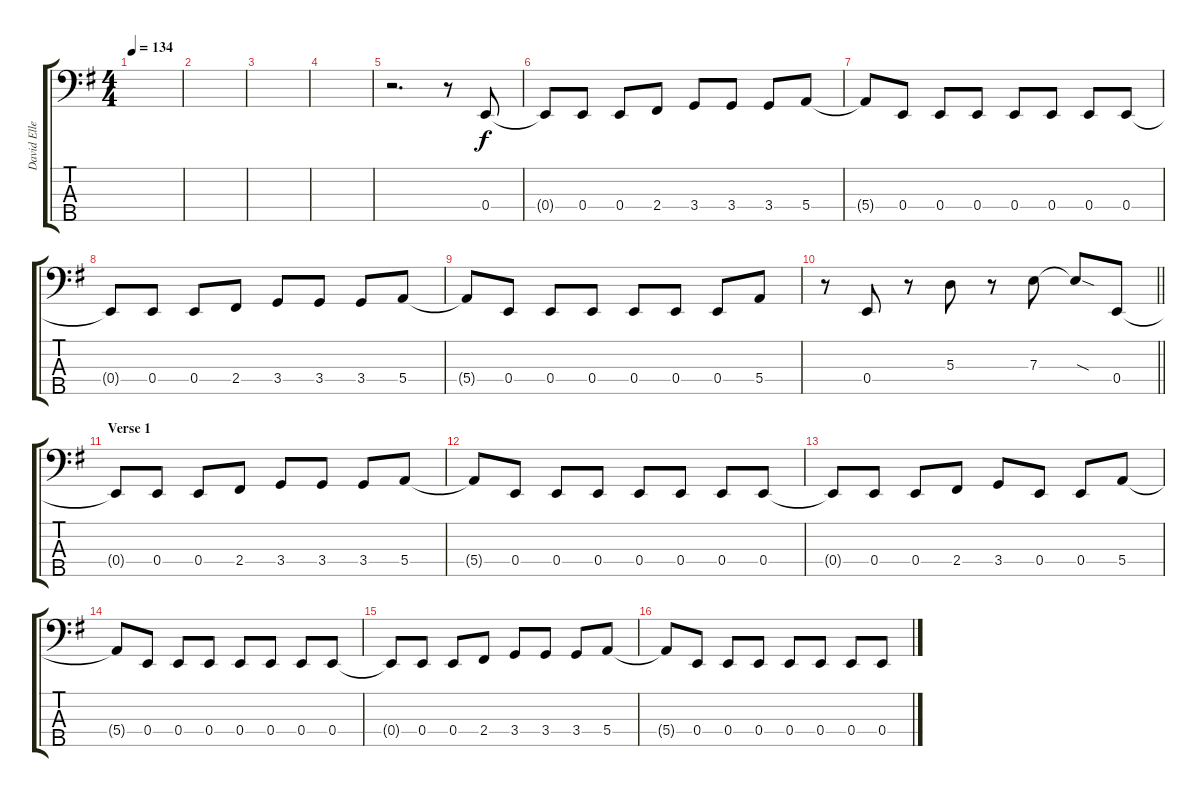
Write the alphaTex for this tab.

\track ("David Ellefson" "David Elle") {instrument electricbasspick}
\staff {score tabs}
\tuning (G2 D2 A1 E1 B0) {hide}
\ts (4 4)
\tempo 134
\clef f4
\ks eminor
|
|
|
|
r.2{d} r.8 0.4.8 |
0.4{t}.8 0.4.8 0.4.8 2.4.8 3.4.8 3.4.8 3.4.8 5.4.8 |
5.4{t}.8 0.4.8 0.4.8 0.4.8 0.4.8 0.4.8 0.4.8 0.4.8 |
0.4{t}.8 0.4.8 0.4.8 2.4.8 3.4.8 3.4.8 3.4.8 5.4.8 |
5.4{t}.8 0.4.8 0.4.8 0.4.8 0.4.8 0.4.8 0.4.8 5.4.8 |
\barLineRight lightlight
r.8 0.4.8 r.8 5.3.8 r.8 7.3.8 7.3{sod t}.8 0.4.8 |
\section ("" "Verse 1")
0.4{t}.8 0.4.8 0.4.8 2.4.8 3.4.8 3.4.8 3.4.8 5.4.8 |
5.4{t}.8 0.4.8 0.4.8 0.4.8 0.4.8 0.4.8 0.4.8 0.4.8 |
0.4{t}.8 0.4.8 0.4.8 2.4.8 3.4.8 0.4.8 0.4.8 5.4.8 |
5.4{t}.8 0.4.8 0.4.8 0.4.8 0.4.8 0.4.8 0.4.8 0.4.8 |
0.4{t}.8 0.4.8 0.4.8 2.4.8 3.4.8 3.4.8 3.4.8 5.4.8 |
5.4{t}.8 0.4.8 0.4.8 0.4.8 0.4.8 0.4.8 0.4.8 0.4.8
